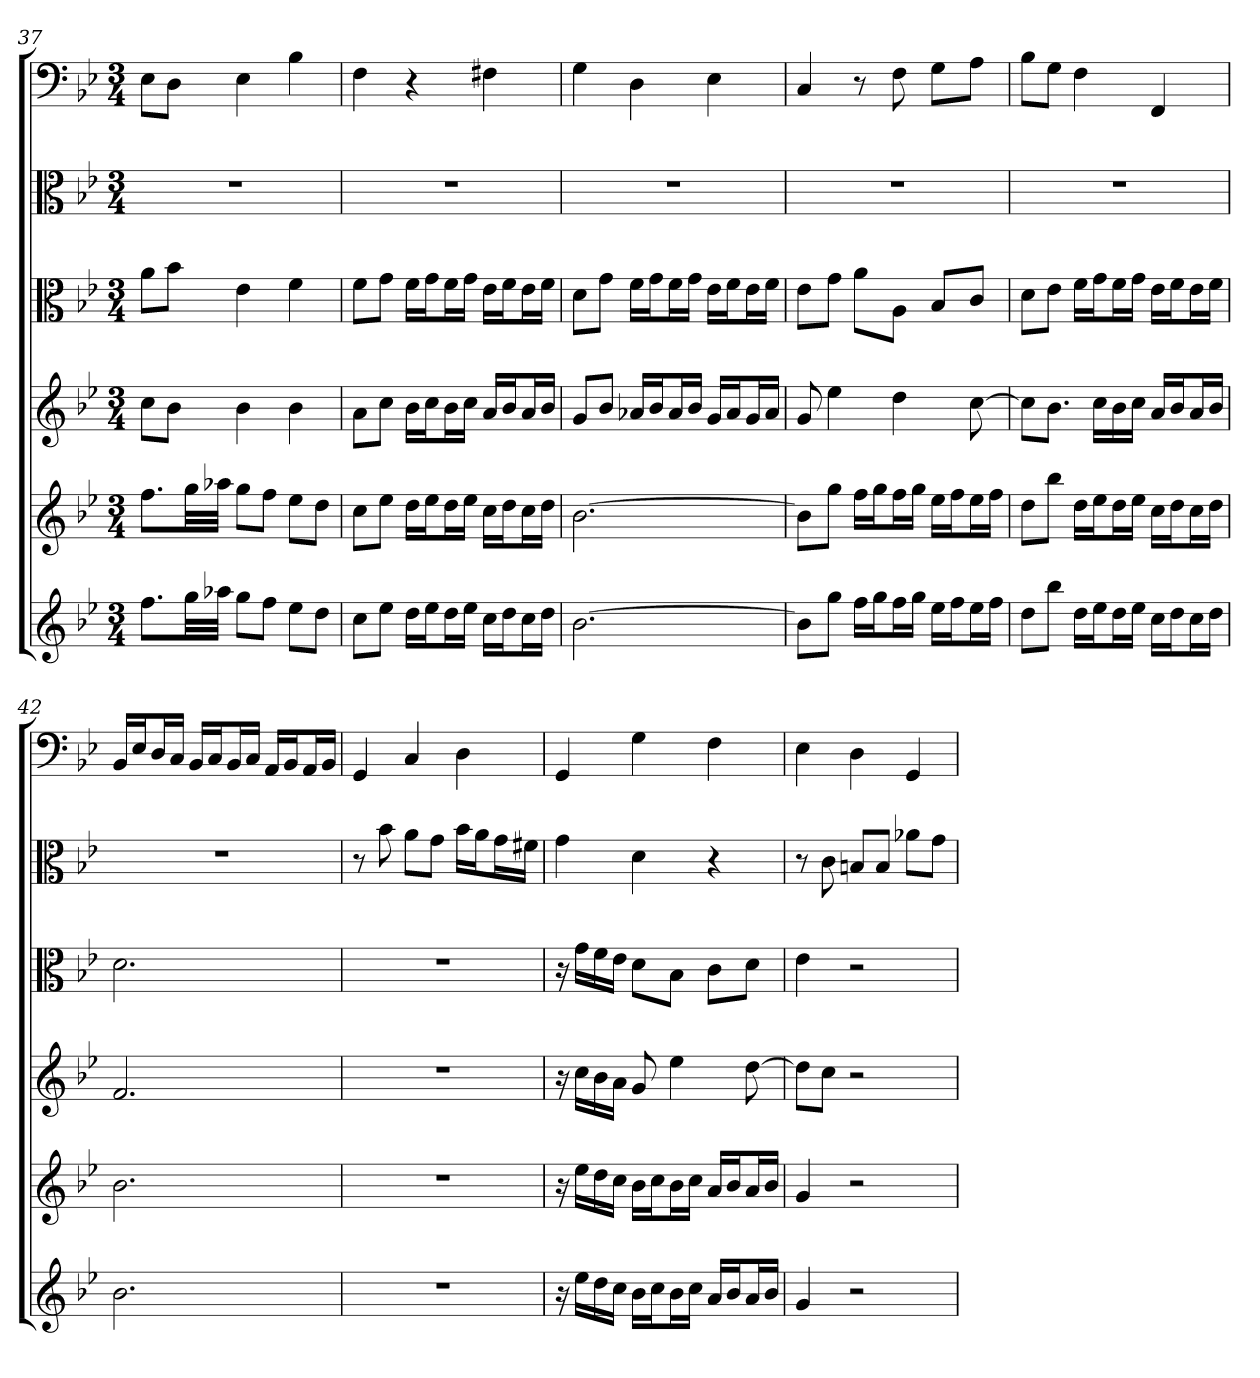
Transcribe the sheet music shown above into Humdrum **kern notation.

**kern	**kern	**kern	**kern	**kern	**kern
*part6	*part5	*part4	*part3	*part2	*part1
*staff6	*staff5	*staff4	*staff3	*staff2	*staff1
*	*	*	*clefC3	*clefC3	*clefF4
*k[b-e-]	*k[b-e-]	*k[b-e-]	*k[b-e-]	*k[b-e-]	*k[b-e-]
*B-:	*B-:	*B-:	*B-:	*B-:	*B-:
*M3/4	*M3/4	*M3/4	*M3/4	*M3/4	*M3/4
=37	=37	=37	=37	=37	=37
8.ffL	8.ffL	8ccL	8a\L	2.r	8E-\L
.	.	8b-J	8b-\J	.	8D\J
32ggLL	32ggLL	.	.	.	.
32aa-XJJJ	32aa-XJJJ	.	.	.	.
8ggL	8ggL	4b-	4e-	.	4E-
8ffJ	8ffJ	.	.	.	.
8ee-L	8ee-L	4b-	4f	.	4B-
8ddJ	8ddJ	.	.	.	.
=38	=38	=38	=38	=38	=38
8ccL	8ccL	8aL	8f\L	2.r	4F
8ee-J	8ee-J	8ccJ	8g\J	.	.
16ddLL	16ddLL	16b-LL	16f\LL	.	4r
16ee-J	16ee-J	16ccJ	16g\J	.	.
16ddL	16ddL	16b-L	16f\L	.	.
16ee-JJ	16ee-JJ	16ccJJ	16g\JJ	.	.
16ccLL	16ccLL	16aLL	16e-\LL	.	4F#X
16ddJ	16ddJ	16b-J	16f\J	.	.
16ccL	16ccL	16aL	16e-\L	.	.
16ddJJ	16ddJJ	16b-JJ	16f\JJ	.	.
=39	=39	=39	=39	=39	=39
[2.b-	[2.b-	8gL	8d\L	2.r	4G
.	.	8b-J	8g\J	.	.
.	.	16a-XLL	16f\LL	.	4D
.	.	16b-J	16g\J	.	.
.	.	16a-L	16f\L	.	.
.	.	16b-JJ	16g\JJ	.	.
.	.	16gLL	16e-\LL	.	4E-
.	.	16a-J	16f\J	.	.
.	.	16gL	16e-\L	.	.
.	.	16a-JJ	16f\JJ	.	.
=40	=40	=40	=40	=40	=40
8b-L]	8b-L]	8g	8e-\L	2.r	4C
8ggJ	8ggJ	4ee-	8g\J	.	.
16ffLL	16ffLL	.	8a\L	.	8r
16ggJ	16ggJ	.	.	.	.
16ffL	16ffL	4dd	8A\J	.	8F
16ggJJ	16ggJJ	.	.	.	.
16ee-LL	16ee-LL	.	8B-/L	.	8G\L
16ffJ	16ffJ	.	.	.	.
16ee-L	16ee-L	[8cc	8c/J	.	8A\J
16ffJJ	16ffJJ	.	.	.	.
=41	=41	=41	=41	=41	=41
8ddL	8ddL	8ccL]	8d\L	2.r	8B-\L
8bb-J	8bb-J	8.b-J	8e-\J	.	8G\J
16ddLL	16ddLL	.	16f\LL	.	4F
16ee-J	16ee-J	16ccLL	16g\J	.	.
16ddL	16ddL	16b-	16f\L	.	.
16ee-JJ	16ee-JJ	16ccJJ	16g\JJ	.	.
16ccLL	16ccLL	16aLL	16e-\LL	.	4FF
16ddJ	16ddJ	16b-J	16f\J	.	.
16ccL	16ccL	16aL	16e-\L	.	.
16ddJJ	16ddJJ	16b-JJ	16f\JJ	.	.
=42	=42	=42	=42	=42	=42
2.b-	2.b-	2.f	2.d	2.r	16BB-/LL
.	.	.	.	.	16E-/J
.	.	.	.	.	16D/L
.	.	.	.	.	16C/JJ
.	.	.	.	.	16BB-/LL
.	.	.	.	.	16C/J
.	.	.	.	.	16BB-/L
.	.	.	.	.	16C/JJ
.	.	.	.	.	16AA/LL
.	.	.	.	.	16BB-/J
.	.	.	.	.	16AA/L
.	.	.	.	.	16BB-/JJ
=43	=43	=43	=43	=43	=43
2.r	2.r	2.r	2.r	8r	4GG
.	.	.	.	8b-	.
.	.	.	.	8a\L	4C
.	.	.	.	8g\J	.
.	.	.	.	16b-\LL	4D
.	.	.	.	16a\J	.
.	.	.	.	16g\L	.
.	.	.	.	16f#X\JJ	.
=44	=44	=44	=44	=44	=44
16r	16r	16r	16r	4g	4GG
16ee-LL	16ee-LL	16ccLL	16g\LL	.	.
16dd	16dd	16b-	16f\	.	.
16ccJJ	16ccJJ	16aJJ	16e-\JJ	.	.
16b-LL	16b-LL	8g	8d\L	4d	4G
16ccJ	16ccJ	.	.	.	.
16b-L	16b-L	4ee-	8B-\J	.	.
16ccJJ	16ccJJ	.	.	.	.
16aLL	16aLL	.	8c\L	4r	4F
16b-J	16b-J	.	.	.	.
16aL	16aL	[8dd	8d\J	.	.
16b-JJ	16b-JJ	.	.	.	.
=45	=45	=45	=45	=45	=45
4g	4g	8ddL]	4e-	8r	4E-
.	.	8ccJ	.	8c	.
2r	2r	2r	2r	8Bn/L	4D
.	.	.	.	8B/J	.
.	.	.	.	8a-X\L	4GG
.	.	.	.	8g\J	.
=	=	=	=	=	=
*-	*-	*-	*-	*-	*-
